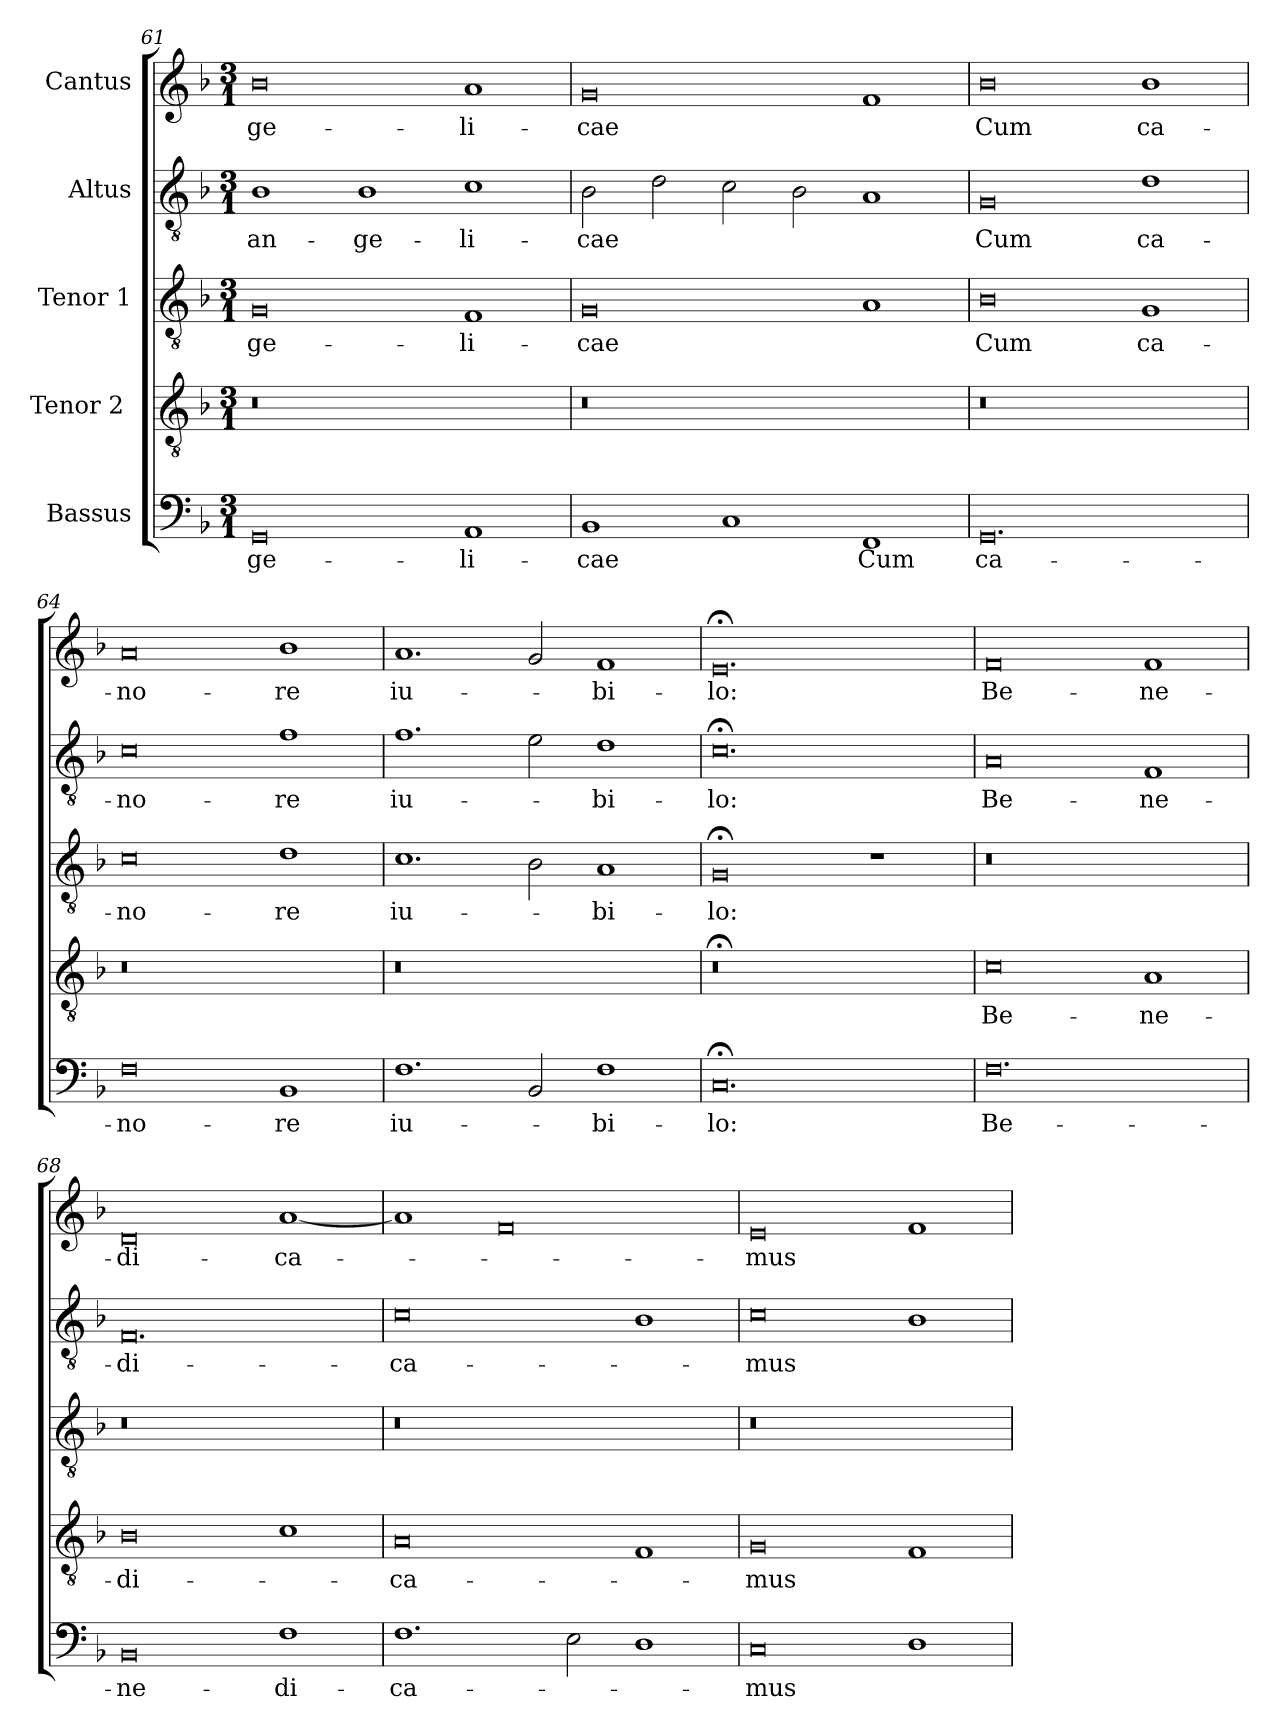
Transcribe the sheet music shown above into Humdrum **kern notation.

**kern	**text	**kern	**text	**kern	**text	**kern	**text	**kern	**text
*part5	*part5	*part4	*part4	*part3	*part3	*part2	*part2	*part1	*part1
*staff5	*staff5	*staff4	*staff4	*staff3	*staff3	*staff2	*staff2	*staff1	*staff1
*I"Bassus	*	*I"Tenor 2 	*	*I"Tenor 1	*	*I"Altus	*	*I"Cantus	*
*clefF4	*	*clefGv2	*	*clefGv2	*	*clefGv2	*	*clefG2	*
*k[b-]	*	*k[b-]	*	*k[b-]	*	*k[b-]	*	*k[b-]	*
*F:	*	*F:	*	*F:	*	*F:	*	*F:	*
*M3/1	*	*M3/1	*	*M3/1	*	*M3/1	*	*M3/1	*
=61	=61	=61	=61	=61	=61	=61	=61	=61	=61
0GG/	-ge-	0r	.	0G/	-ge-	1B-\	an-	0b-\	-ge-
.	.	.	.	.	.	1B-\	-ge-	.	.
1AA/	-li-	1ryy	.	1F/	-li-	1c\	-li-	1a/	-li-
=62	=62	=62	=62	=62	=62	=62	=62	=62	=62
1BB-/	-cae	0r	.	0G/	-cae	2B-\	-cae	0g/	-cae
.	.	.	.	.	.	2d\	.	.	.
1C/	.	.	.	.	.	2c\	.	.	.
.	.	.	.	.	.	2B-\	.	.	.
1FF/	Cum	1ryy	.	1A/	.	1A/	.	1f/	.
=63	=63	=63	=63	=63	=63	=63	=63	=63	=63
0.GG/	ca-	0r	.	0B-\	Cum	0G/	Cum	0b-\	Cum
.	.	1ryy	.	1G/	ca-	1d\	ca-	1b-\	ca-
=64	=64	=64	=64	=64	=64	=64	=64	=64	=64
0F\	-no-	0r	.	0c\	-no-	0c\	-no-	0a/	-no-
1BB-/	-re	1ryy	.	1d\	-re	1f\	-re	1b-\	-re
=65	=65	=65	=65	=65	=65	=65	=65	=65	=65
1.F\	iu-	0r	.	1.c\	iu-	1.f\	iu-	1.a/	iu-
2BB-/	.	.	.	2B-\	.	2e\	.	2g/	.
1F\	-bi-	1ryy	.	1A/	-bi-	1d\	-bi-	1f/	-bi-
=66	=66	=66	=66	=66	=66	=66	=66	=66	=66
0.C;</	-lo:	0r;<	.	0G;</	-lo:	0.c;<\	-lo:	0.e;</	-lo:
.	.	1ryy	.	1r	.	.	.	.	.
!!LO:LB:g=z
=67	=67	=67	=67	=67	=67	=67	=67	=67	=67
0.F\	Be-	0c\	Be-	0r	.	0A/	Be-	0f/	Be-
.	.	1A/	-ne-	1ryy	.	1F/	-ne-	1f/	-ne-
=68	=68	=68	=68	=68	=68	=68	=68	=68	=68
0BB-/	-ne-	0B-\	-di-	0r	.	0.F/	-di-	0d/	-di-
1F\	-di-	1c\	.	1ryy	.	.	.	[1a/	-ca-
=69	=69	=69	=69	=69	=69	=69	=69	=69	=69
1.F\	-ca-	0A/	-ca-	0r	.	0c\	-ca-	1a/]	.
.	.	.	.	.	.	.	.	0f/	.
2E\	.	.	.	.	.	.	.	.	.
1D\	.	1F/	.	1ryy	.	1B-\	.	.	.
=70	=70	=70	=70	=70	=70	=70	=70	=70	=70
0C/	-mus	0G/	-mus	0r	.	0c\	-mus	0e/	-mus
1D\	.	1F/	.	1ryy	.	1B-\	.	1f/	.
=	=	=	=	=	=	=	=	=	=
*-	*-	*-	*-	*-	*-	*-	*-	*-	*-
